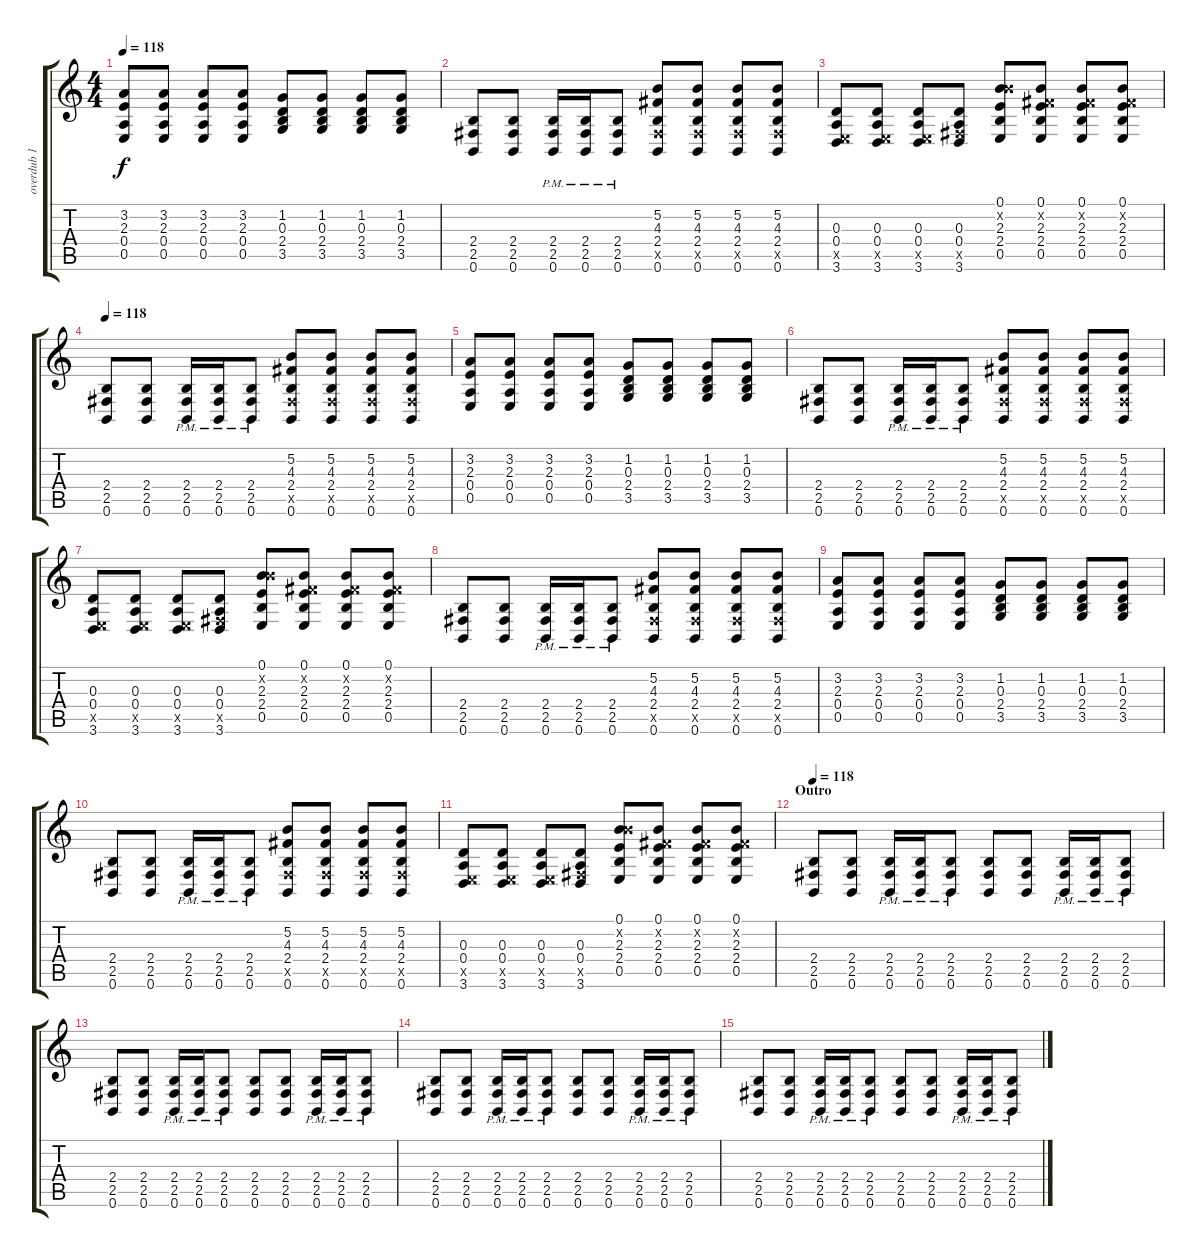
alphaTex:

\track ("overdub 1" "overdub 1") {instrument distortionguitar}
\staff {score tabs}
\tuning (B3 Gb3 D3 A2 E2 B1) {hide}
\ts (4 4)
\tempo 118
\clef g2
\ks c
(3.2 2.3 0.4 0.5).8{dy f} (3.2 2.3 0.4 0.5).8 (3.2 2.3 0.4 0.5).8 (3.2 2.3 0.4 0.5).8 (1.2 0.3 2.4 3.5).8 (1.2 0.3 2.4 3.5).8 (1.2 0.3 2.4 3.5).8 (1.2 0.3 2.4 3.5).8 |
(2.4 2.5 0.6).8 (2.4 2.5 0.6).8 (2.4{pm} 2.5{pm} 0.6{pm}).16 (2.4{pm} 2.5{pm} 0.6{pm}).16 (2.4{pm} 2.5{pm} 0.6{pm}).8 (5.2 4.3 2.4 2.5{x} 0.6).8 (5.2 4.3 2.4 2.5{x} 0.6).8 (5.2 4.3 2.4 2.5{x} 0.6).8 (5.2 4.3 2.4 2.5{x} 0.6).8 |
(0.3 0.4 0.5{x} 3.6).8 (0.3 0.4 0.5{x} 3.6).8 (0.3 0.4 0.5{x} 3.6).8 (0.3 0.4 2.5{x} 3.6).8 (0.1 5.2{x} 2.3 2.4 0.5).8 (0.1 0.2{x} 2.3 2.4 0.5).8 (0.1 0.2{x} 2.3 2.4 0.5).8 (0.1 0.2{x} 2.3 2.4 0.5).8 |
\section ("" "")
\tempo 118
(2.4 2.5 0.6).8{volume 10 balance 14 instrument distortionguitar} (2.4 2.5 0.6).8 (2.4{pm} 2.5{pm} 0.6{pm}).16 (2.4{pm} 2.5{pm} 0.6{pm}).16 (2.4{pm} 2.5{pm} 0.6{pm}).8 (5.2 4.3 2.4 2.5{x} 0.6).8 (5.2 4.3 2.4 2.5{x} 0.6).8 (5.2 4.3 2.4 2.5{x} 0.6).8 (5.2 4.3 2.4 2.5{x} 0.6).8 |
(3.2 2.3 0.4 0.5).8 (3.2 2.3 0.4 0.5).8 (3.2 2.3 0.4 0.5).8 (3.2 2.3 0.4 0.5).8 (1.2 0.3 2.4 3.5).8 (1.2 0.3 2.4 3.5).8 (1.2 0.3 2.4 3.5).8 (1.2 0.3 2.4 3.5).8 |
(2.4 2.5 0.6).8 (2.4 2.5 0.6).8 (2.4{pm} 2.5{pm} 0.6{pm}).16 (2.4{pm} 2.5{pm} 0.6{pm}).16 (2.4{pm} 2.5{pm} 0.6{pm}).8 (5.2 4.3 2.4 2.5{x} 0.6).8 (5.2 4.3 2.4 2.5{x} 0.6).8 (5.2 4.3 2.4 2.5{x} 0.6).8 (5.2 4.3 2.4 2.5{x} 0.6).8 |
(0.3 0.4 0.5{x} 3.6).8 (0.3 0.4 0.5{x} 3.6).8 (0.3 0.4 0.5{x} 3.6).8 (0.3 0.4 2.5{x} 3.6).8 (0.1 5.2{x} 2.3 2.4 0.5).8 (0.1 0.2{x} 2.3 2.4 0.5).8 (0.1 0.2{x} 2.3 2.4 0.5).8 (0.1 0.2{x} 2.3 2.4 0.5).8 |
(2.4 2.5 0.6).8 (2.4 2.5 0.6).8 (2.4{pm} 2.5{pm} 0.6{pm}).16 (2.4{pm} 2.5{pm} 0.6{pm}).16 (2.4{pm} 2.5{pm} 0.6{pm}).8 (5.2 4.3 2.4 2.5{x} 0.6).8 (5.2 4.3 2.4 2.5{x} 0.6).8 (5.2 4.3 2.4 2.5{x} 0.6).8 (5.2 4.3 2.4 2.5{x} 0.6).8 |
(3.2 2.3 0.4 0.5).8 (3.2 2.3 0.4 0.5).8 (3.2 2.3 0.4 0.5).8 (3.2 2.3 0.4 0.5).8 (1.2 0.3 2.4 3.5).8 (1.2 0.3 2.4 3.5).8 (1.2 0.3 2.4 3.5).8 (1.2 0.3 2.4 3.5).8 |
(2.4 2.5 0.6).8 (2.4 2.5 0.6).8 (2.4{pm} 2.5{pm} 0.6{pm}).16 (2.4{pm} 2.5{pm} 0.6{pm}).16 (2.4{pm} 2.5{pm} 0.6{pm}).8 (5.2 4.3 2.4 2.5{x} 0.6).8 (5.2 4.3 2.4 2.5{x} 0.6).8 (5.2 4.3 2.4 2.5{x} 0.6).8 (5.2 4.3 2.4 2.5{x} 0.6).8 |
(0.3 0.4 0.5{x} 3.6).8 (0.3 0.4 0.5{x} 3.6).8 (0.3 0.4 0.5{x} 3.6).8 (0.3 0.4 2.5{x} 3.6).8 (0.1 5.2{x} 2.3 2.4 0.5).8 (0.1 0.2{x} 2.3 2.4 0.5).8 (0.1 0.2{x} 2.3 2.4 0.5).8 (0.1 0.2{x} 2.3 2.4 0.5).8 |
\section ("" "Outro")
\tempo 118
(2.4 2.5 0.6).8{volume 10 balance 14 instrument distortionguitar} (2.4 2.5 0.6).8 (2.4{pm} 2.5{pm} 0.6{pm}).16 (2.4{pm} 2.5{pm} 0.6{pm}).16 (2.4{pm} 2.5{pm} 0.6{pm}).8 (2.4 2.5 0.6).8 (2.4 2.5 0.6).8 (2.4{pm} 2.5{pm} 0.6{pm}).16 (2.4{pm} 2.5{pm} 0.6{pm}).16 (2.4{pm} 2.5{pm} 0.6{pm}).8 |
(2.4 2.5 0.6).8 (2.4 2.5 0.6).8 (2.4{pm} 2.5{pm} 0.6{pm}).16 (2.4{pm} 2.5{pm} 0.6{pm}).16 (2.4{pm} 2.5{pm} 0.6{pm}).8 (2.4 2.5 0.6).8 (2.4 2.5 0.6).8 (2.4{pm} 2.5{pm} 0.6{pm}).16 (2.4{pm} 2.5{pm} 0.6{pm}).16 (2.4{pm} 2.5{pm} 0.6{pm}).8 |
(2.4 2.5 0.6).8 (2.4 2.5 0.6).8 (2.4{pm} 2.5{pm} 0.6{pm}).16 (2.4{pm} 2.5{pm} 0.6{pm}).16 (2.4{pm} 2.5{pm} 0.6{pm}).8 (2.4 2.5 0.6).8 (2.4 2.5 0.6).8 (2.4{pm} 2.5{pm} 0.6{pm}).16 (2.4{pm} 2.5{pm} 0.6{pm}).16 (2.4{pm} 2.5{pm} 0.6{pm}).8 |
(2.4 2.5 0.6).8 (2.4 2.5 0.6).8 (2.4{pm} 2.5{pm} 0.6{pm}).16 (2.4{pm} 2.5{pm} 0.6{pm}).16 (2.4{pm} 2.5{pm} 0.6{pm}).8 (2.4 2.5 0.6).8 (2.4 2.5 0.6).8 (2.4{pm} 2.5{pm} 0.6{pm}).16 (2.4{pm} 2.5{pm} 0.6{pm}).16 (2.4{pm} 2.5{pm} 0.6{pm}).8
